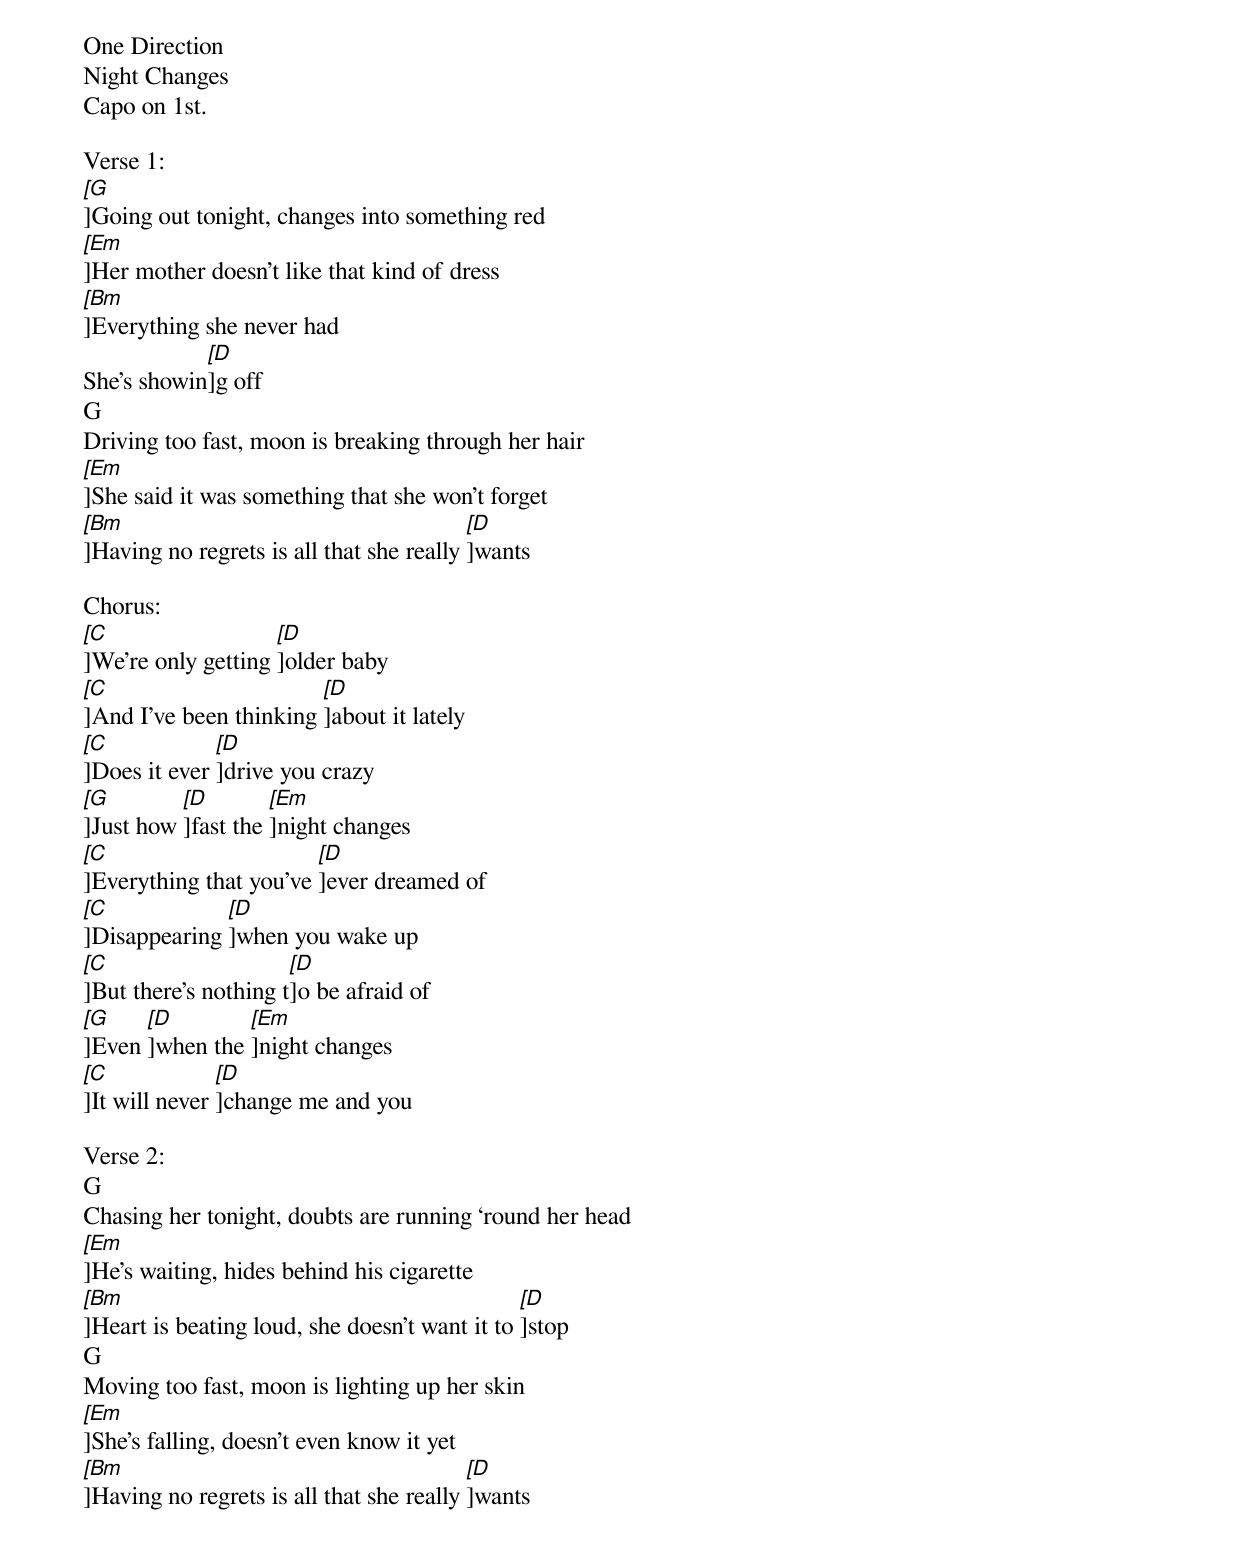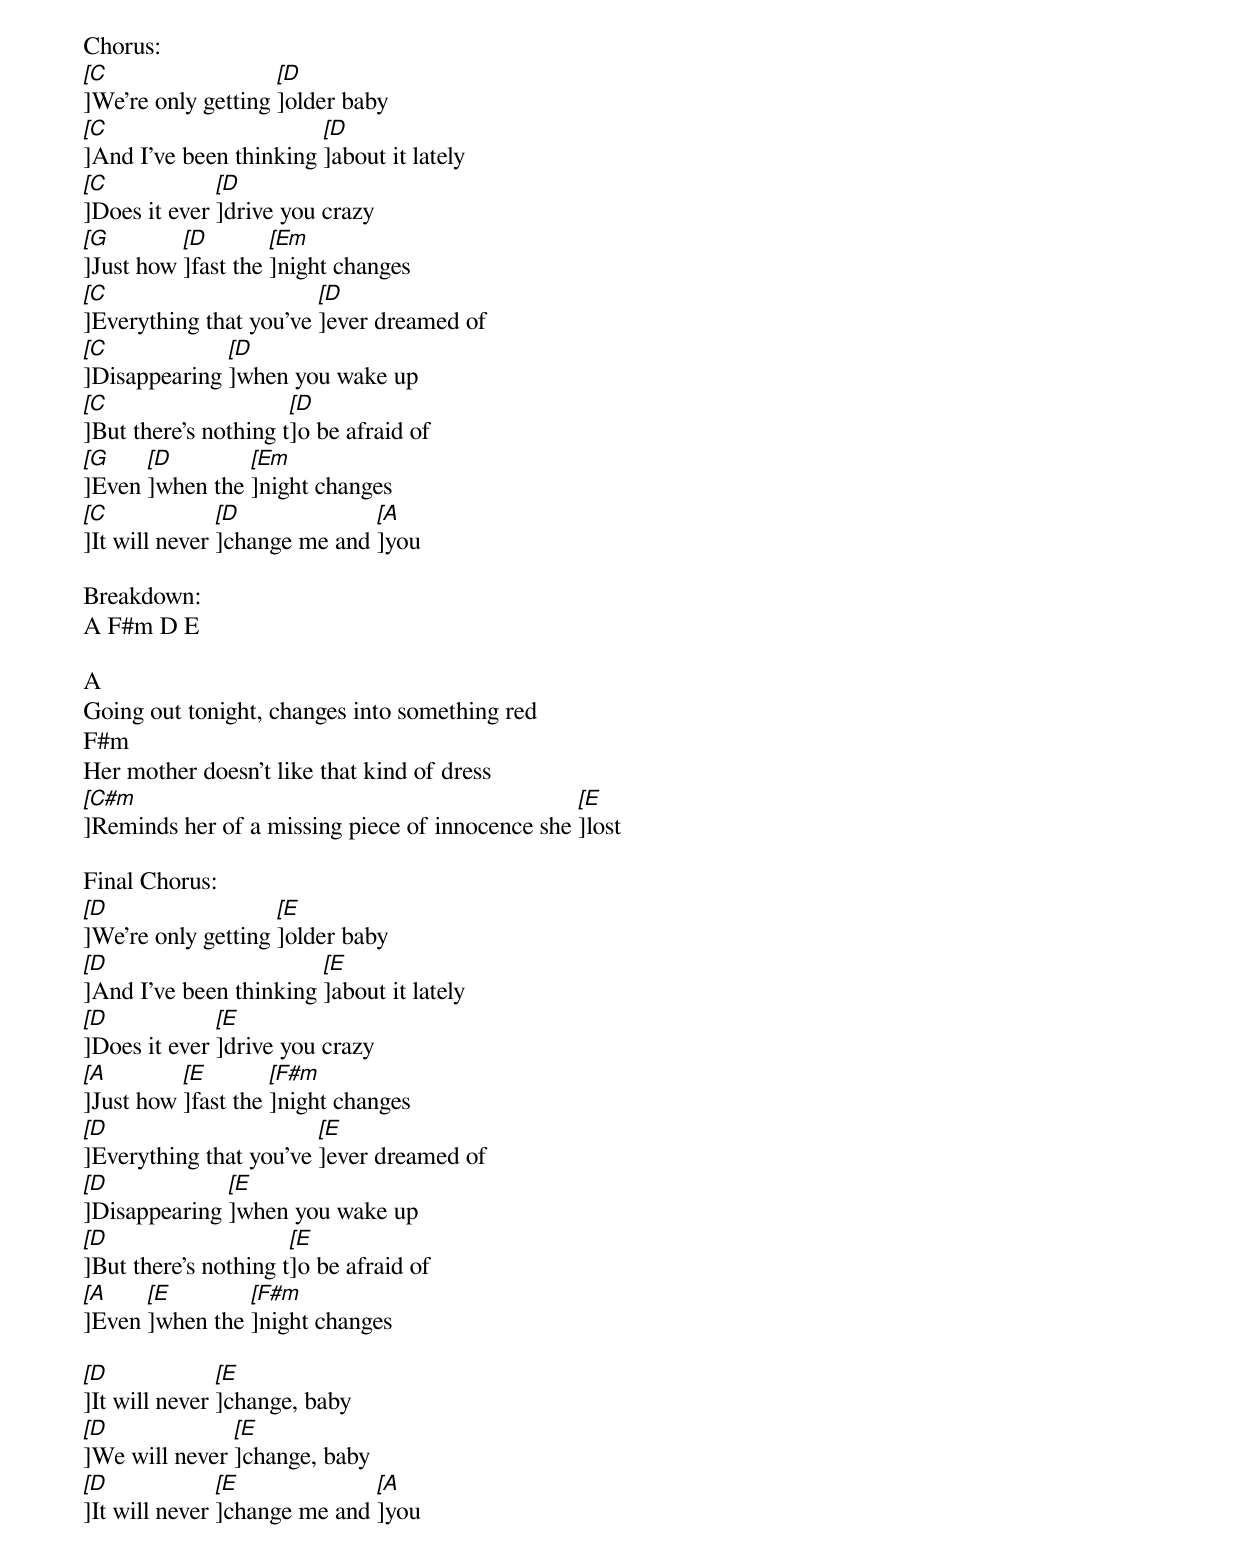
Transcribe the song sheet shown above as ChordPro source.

One Direction
Night Changes
Capo on 1st.

Verse 1:
[[G]]Going out tonight, changes into something red
[[Em]]Her mother doesn't like that kind of dress
[[Bm]]Everything she never had
She’s showin[[D]]g off
G
Driving too fast, moon is breaking through her hair
[[Em]]She said it was something that she won’t forget
[[Bm]]Having no regrets is all that she really [[D]]wants

Chorus:
[[C]]We're only getting [[D]]older baby
[[C]]And I've been thinking [[D]]about it lately
[[C]]Does it ever [[D]]drive you crazy
[[G]]Just how [[D]]fast the [[Em]]night changes
[[C]]Everything that you've [[D]]ever dreamed of
[[C]]Disappearing [[D]]when you wake up
[[C]]But there’s nothing t[[D]]o be afraid of
[[G]]Even [[D]]when the [[Em]]night changes
[[C]]It will never [[D]]change me and you

Verse 2:
G
Chasing her tonight, doubts are running ‘round her head
[[Em]]He’s waiting, hides behind his cigarette
[[Bm]]Heart is beating loud, she doesn't want it to [[D]]stop
G
Moving too fast, moon is lighting up her skin
[[Em]]She’s falling, doesn't even know it yet
[[Bm]]Having no regrets is all that she really [[D]]wants

Chorus:
[[C]]We're only getting [[D]]older baby
[[C]]And I've been thinking [[D]]about it lately
[[C]]Does it ever [[D]]drive you crazy
[[G]]Just how [[D]]fast the [[Em]]night changes
[[C]]Everything that you've [[D]]ever dreamed of
[[C]]Disappearing [[D]]when you wake up
[[C]]But there’s nothing t[[D]]o be afraid of
[[G]]Even [[D]]when the [[Em]]night changes
[[C]]It will never [[D]]change me and [[A]]you

Breakdown:
A F#m D E

A
Going out tonight, changes into something red
F#m
Her mother doesn't like that kind of dress
[[C#m]]Reminds her of a missing piece of innocence she [[E]]lost

Final Chorus:
[[D]]We're only getting [[E]]older baby
[[D]]And I've been thinking [[E]]about it lately
[[D]]Does it ever [[E]]drive you crazy
[[A]]Just how [[E]]fast the [[F#m]]night changes
[[D]]Everything that you've [[E]]ever dreamed of
[[D]]Disappearing [[E]]when you wake up
[[D]]But there’s nothing t[[E]]o be afraid of
[[A]]Even [[E]]when the [[F#m]]night changes

[[D]]It will never [[E]]change, baby
[[D]]We will never [[E]]change, baby
[[D]]It will never [[E]]change me and [[A]]you
